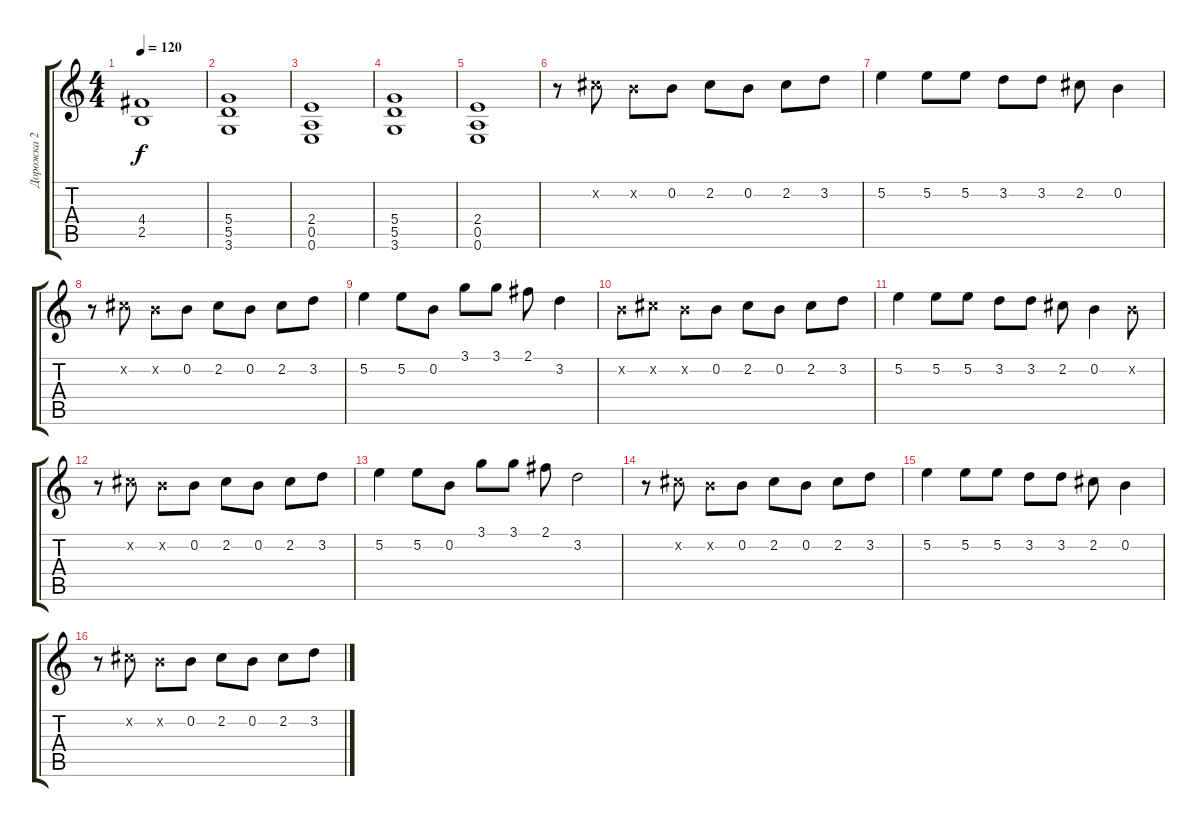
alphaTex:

\track ("Дорожка 2" "Дорожка 2") {instrument distortionguitar}
\staff {score tabs}
\tuning (E4 B3 G3 D3 A2 E2) {hide}
\ts (4 4)
\tempo 120
\clef g2
\ks c
(4.4 2.5).1{dy f} |
(5.4 5.5 3.6).1 |
(2.4 0.5 0.6).1 |
(5.4 5.5 3.6).1 |
(2.4 0.5 0.6).1 |
r.8 2.2{x}.8 0.2{x}.8 0.2.8 2.2.8 0.2.8 2.2.8 3.2.8 |
5.2.4 5.2.8 5.2.8 3.2.8 3.2.8 2.2.8 0.2.4 |
r.8 2.2{x}.8 0.2{x}.8 0.2.8 2.2.8 0.2.8 2.2.8 3.2.8 |
5.2.4 5.2.8 0.2.8 3.1.8 3.1.8 2.1.8 3.2.4 |
0.2{x}.8 2.2{x}.8 0.2{x}.8 0.2.8 2.2.8 0.2.8 2.2.8 3.2.8 |
5.2.4 5.2.8 5.2.8 3.2.8 3.2.8 2.2.8 0.2.4 0.2{x}.8 |
r.8 2.2{x}.8 0.2{x}.8 0.2.8 2.2.8 0.2.8 2.2.8 3.2.8 |
5.2.4 5.2.8 0.2.8 3.1.8 3.1.8 2.1.8 3.2.2 |
r.8 2.2{x}.8 0.2{x}.8 0.2.8 2.2.8 0.2.8 2.2.8 3.2.8 |
5.2.4 5.2.8 5.2.8 3.2.8 3.2.8 2.2.8 0.2.4 |
r.8 2.2{x}.8 0.2{x}.8 0.2.8 2.2.8 0.2.8 2.2.8 3.2.8
